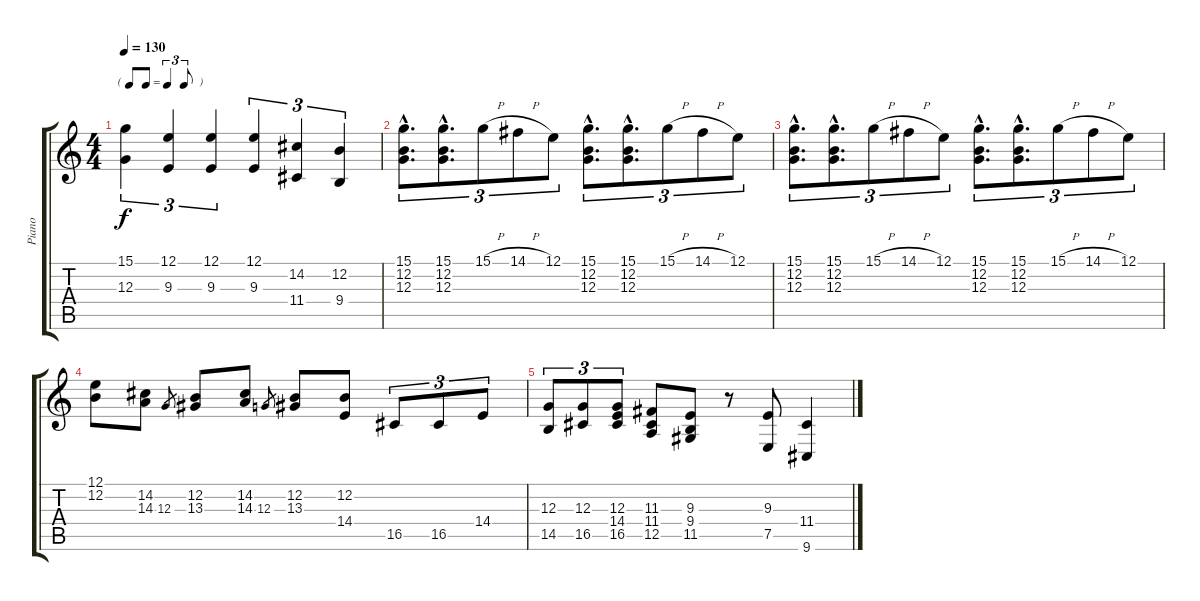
\track ("Piano" "Piano") {instrument brightacousticpiano}
\staff {score tabs}
\tuning (E4 B3 G3 D3 A2 E2) {hide}
\ts (4 4)
\tf triplet8th
\tempo 130
\clef g2
\ks c
(15.1 12.3).4{tu (3 2) dy f} (12.1 9.3).4{tu (3 2)} (12.1 9.3).4{tu (3 2)} (12.1 9.3).4{tu (3 2)} (14.2 11.4).4{tu (3 2)} (12.2 9.4).4{tu (3 2)} |
(15.1{hac} 12.2{hac} 12.3{hac}).8{d tu (3 2)} (15.1{hac} 12.2{hac} 12.3{hac}).8{d tu (3 2)} 15.1{h}.8{tu (3 2)} 14.1{h}.8{tu (3 2)} 12.1.8{tu (3 2)} (15.1{hac} 12.2{hac} 12.3{hac}).8{d tu (3 2)} (15.1{hac} 12.2{hac} 12.3{hac}).8{d tu (3 2)} 15.1{h}.8{tu (3 2)} 14.1{h}.8{tu (3 2)} 12.1.8{tu (3 2)} |
(15.1{hac} 12.2{hac} 12.3{hac}).8{d tu (3 2)} (15.1{hac} 12.2{hac} 12.3{hac}).8{d tu (3 2)} 15.1{h}.8{tu (3 2)} 14.1{h}.8{tu (3 2)} 12.1.8{tu (3 2)} (15.1{hac} 12.2{hac} 12.3{hac}).8{d tu (3 2)} (15.1{hac} 12.2{hac} 12.3{hac}).8{d tu (3 2)} 15.1{h}.8{tu (3 2)} 14.1{h}.8{tu (3 2)} 12.1.8{tu (3 2)} |
(12.1 12.2).8 (14.2 14.3).8 12.3.8{gr} (12.2 13.3).8 (14.2 14.3).8 12.3.8{gr} (12.2 13.3).8 (12.2 14.4).8 16.5.8{tu (3 2)} 16.5.8{tu (3 2)} 14.4.8{tu (3 2)} |
(12.3 14.5).8{tu (3 2)} (12.3 16.5).8{tu (3 2)} (12.3 14.4 16.5).8{tu (3 2)} (11.3 11.4 12.5).8 (9.3 9.4 11.5).8 r.8 (9.3 7.5).8 (11.4 9.6).4
